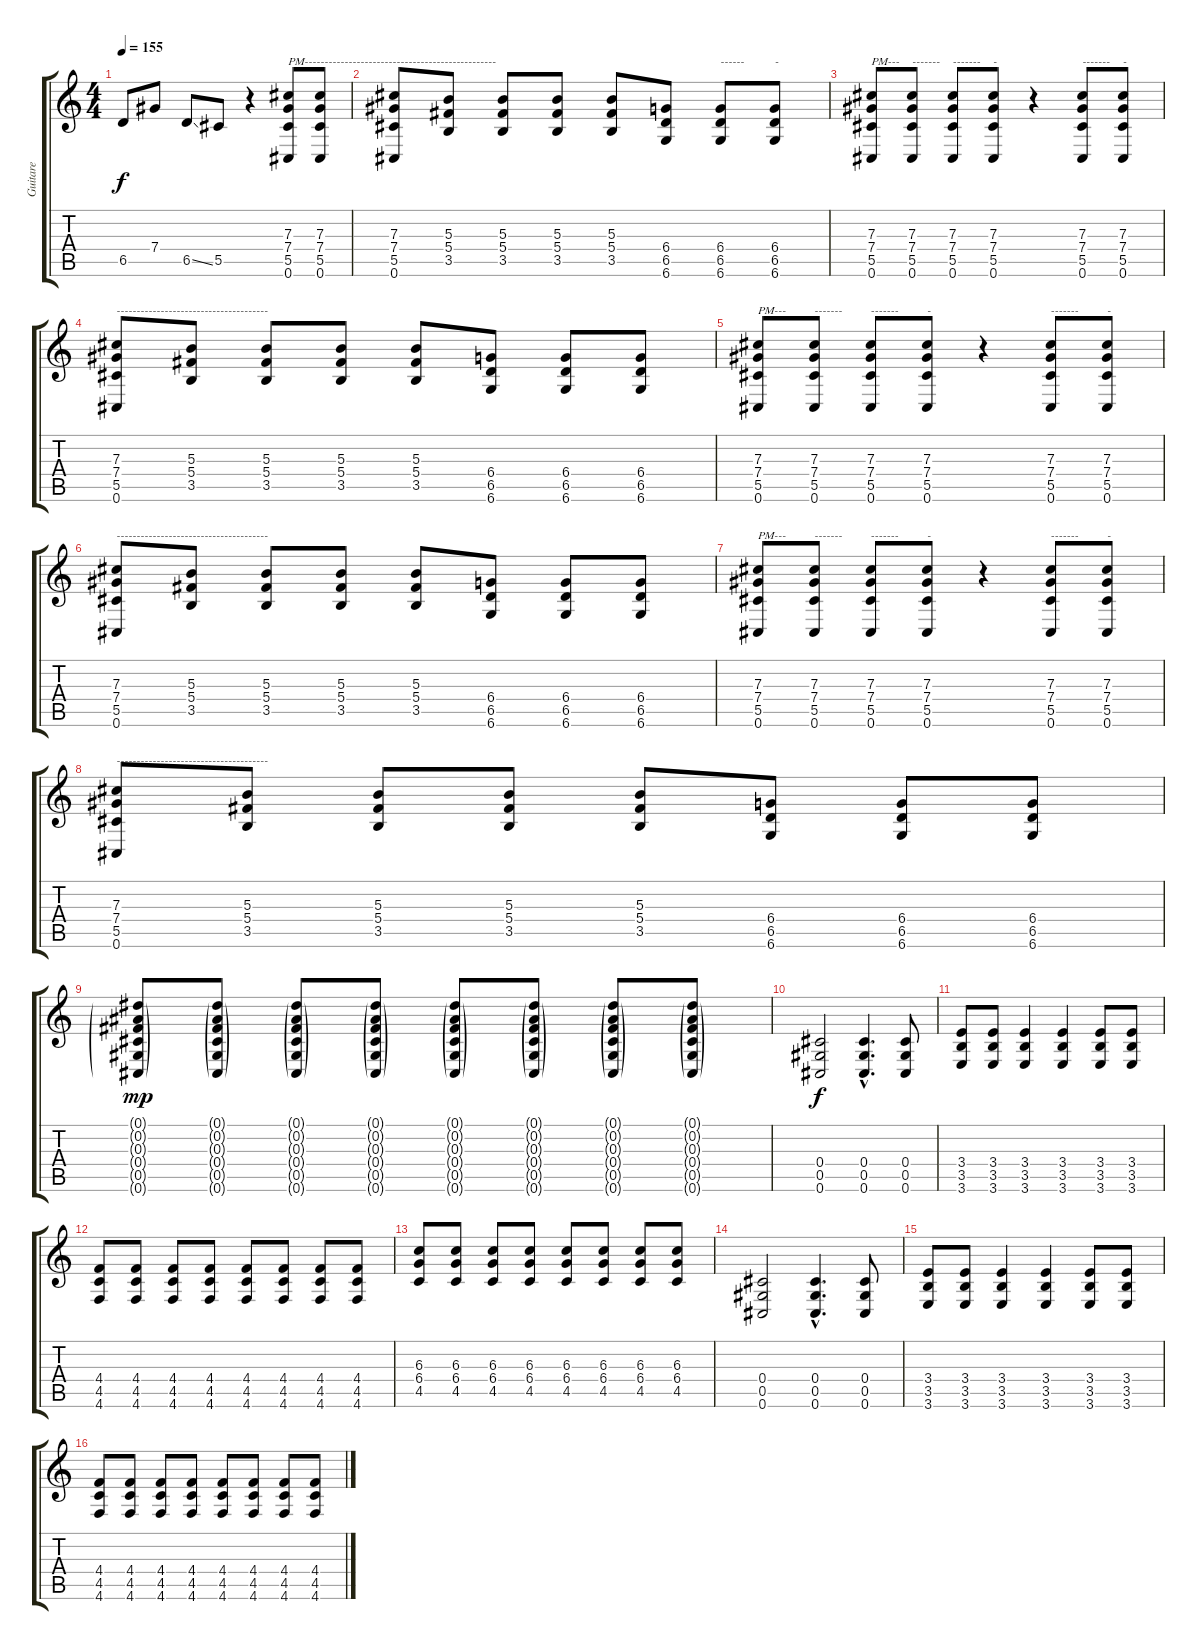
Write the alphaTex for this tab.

\track ("Guitare" "Guitare") {instrument distortionguitar}
\staff {score tabs}
\tuning (Eb4 Bb3 Gb3 Db3 Ab2 Db2) {hide}
\ts (4 4)
\tempo 155
\clef g2
\ks c
6.5.8{dy f instrument electricguitarmuted} 7.4.8 6.5{ss}.8 5.5.8 r.4 (7.3 7.4 5.5 0.6).8{txt "PM------------------------------------------------"} (7.3 7.4 5.5 0.6).8 |
(7.3 7.4 5.5 0.6).8 (5.3 5.4 3.5).8 (5.3 5.4 3.5).8 (5.3 5.4 3.5).8 (5.3 5.4 3.5).8 (6.4 6.5 6.6).8 (6.4 6.5 6.6).8{txt "------"} (6.4 6.5 6.6).8{txt "-"} |
(7.3 7.4 5.5 0.6).8{txt "PM---" instrument electricguitarmuted} (7.3 7.4 5.5 0.6).8{txt "-------"} (7.3 7.4 5.5 0.6).8{txt "-------"} (7.3 7.4 5.5 0.6).8{txt "-"} r.4 (7.3 7.4 5.5 0.6).8{txt "-------"} (7.3 7.4 5.5 0.6).8{txt "-"} |
(7.3 7.4 5.5 0.6).8{txt "--------------------------------------"} (5.3 5.4 3.5).8 (5.3 5.4 3.5).8 (5.3 5.4 3.5).8 (5.3 5.4 3.5).8 (6.4 6.5 6.6).8 (6.4 6.5 6.6).8 (6.4 6.5 6.6).8 |
(7.3 7.4 5.5 0.6).8{txt "PM---" instrument electricguitarmuted} (7.3 7.4 5.5 0.6).8{txt "-------"} (7.3 7.4 5.5 0.6).8{txt "-------"} (7.3 7.4 5.5 0.6).8{txt "-"} r.4 (7.3 7.4 5.5 0.6).8{txt "-------"} (7.3 7.4 5.5 0.6).8{txt "-"} |
(7.3 7.4 5.5 0.6).8{txt "--------------------------------------"} (5.3 5.4 3.5).8 (5.3 5.4 3.5).8 (5.3 5.4 3.5).8 (5.3 5.4 3.5).8 (6.4 6.5 6.6).8 (6.4 6.5 6.6).8 (6.4 6.5 6.6).8 |
(7.3 7.4 5.5 0.6).8{txt "PM---" instrument electricguitarmuted} (7.3 7.4 5.5 0.6).8{txt "-------"} (7.3 7.4 5.5 0.6).8{txt "-------"} (7.3 7.4 5.5 0.6).8{txt "-"} r.4 (7.3 7.4 5.5 0.6).8{txt "-------"} (7.3 7.4 5.5 0.6).8{txt "-"} |
(7.3 7.4 5.5 0.6).8{txt "--------------------------------------"} (5.3 5.4 3.5).8 (5.3 5.4 3.5).8 (5.3 5.4 3.5).8 (5.3 5.4 3.5).8 (6.4 6.5 6.6).8 (6.4 6.5 6.6).8 (6.4 6.5 6.6).8 |
(0.1{g} 0.2{g} 0.3{g} 0.4{g} 0.5{g} 0.6{g}).8{dy mp instrument electricguitarmuted} (0.1{g} 0.2{g} 0.3{g} 0.4{g} 0.5{g} 0.6{g}).8 (0.1{g} 0.2{g} 0.3{g} 0.4{g} 0.5{g} 0.6{g}).8 (0.1{g} 0.2{g} 0.3{g} 0.4{g} 0.5{g} 0.6{g}).8 (0.1{g} 0.2{g} 0.3{g} 0.4{g} 0.5{g} 0.6{g}).8 (0.1{g} 0.2{g} 0.3{g} 0.4{g} 0.5{g} 0.6{g}).8 (0.1{g} 0.2{g} 0.3{g} 0.4{g} 0.5{g} 0.6{g}).8 (0.1{g} 0.2{g} 0.3{g} 0.4{g} 0.5{g} 0.6{g}).8 |
(0.4 0.5 0.6).2{dy f instrument distortionguitar} (0.4{hac} 0.5{hac} 0.6{hac}).4{d} (0.4 0.5 0.6).8 |
(3.4 3.5 3.6).8 (3.4 3.5 3.6).8 (3.4 3.5 3.6).4 (3.4 3.5 3.6).4 (3.4 3.5 3.6).8 (3.4 3.5 3.6).8 |
(4.4 4.5 4.6).8 (4.4 4.5 4.6).8 (4.4 4.5 4.6).8 (4.4 4.5 4.6).8 (4.4 4.5 4.6).8 (4.4 4.5 4.6).8 (4.4 4.5 4.6).8 (4.4 4.5 4.6).8 |
(6.3 6.4 4.5).8 (6.3 6.4 4.5).8 (6.3 6.4 4.5).8 (6.3 6.4 4.5).8 (6.3 6.4 4.5).8 (6.3 6.4 4.5).8 (6.3 6.4 4.5).8 (6.3 6.4 4.5).8 |
(0.4 0.5 0.6).2 (0.4{hac} 0.5{hac} 0.6{hac}).4{d} (0.4 0.5 0.6).8 |
(3.4 3.5 3.6).8 (3.4 3.5 3.6).8 (3.4 3.5 3.6).4 (3.4 3.5 3.6).4 (3.4 3.5 3.6).8 (3.4 3.5 3.6).8 |
(4.4 4.5 4.6).8 (4.4 4.5 4.6).8 (4.4 4.5 4.6).8 (4.4 4.5 4.6).8 (4.4 4.5 4.6).8 (4.4 4.5 4.6).8 (4.4 4.5 4.6).8 (4.4 4.5 4.6).8
